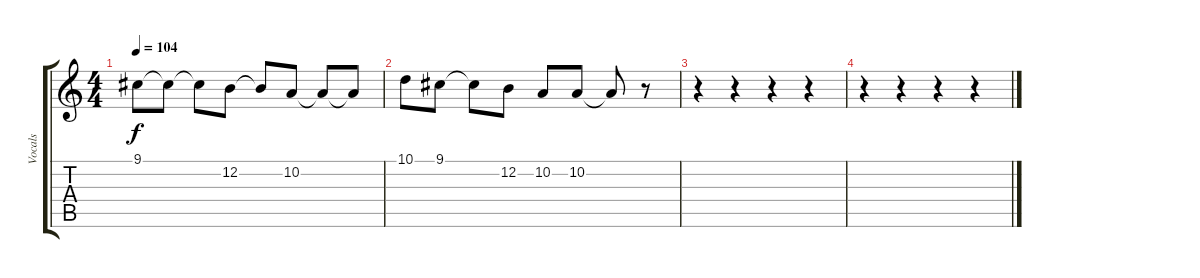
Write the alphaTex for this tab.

\track ("Vocals" "Vocals") {instrument flute}
\staff {score tabs}
\tuning (E4 B3 G3 D3 A2 E2) {hide}
\ts (4 4)
\tempo 104
\clef g2
\ks c
9.1.8{dy f} 9.1{t}.8 9.1{t}.8 12.2.8 12.2{t}.8 10.2.8 10.2{t}.8 10.2{t}.8 |
10.1.8 9.1.8 9.1{t}.8 12.2.8 10.2.8 10.2.8 10.2{t}.8 r.8 |
r.4 r.4 r.4 r.4 |
r.4 r.4 r.4 r.4
